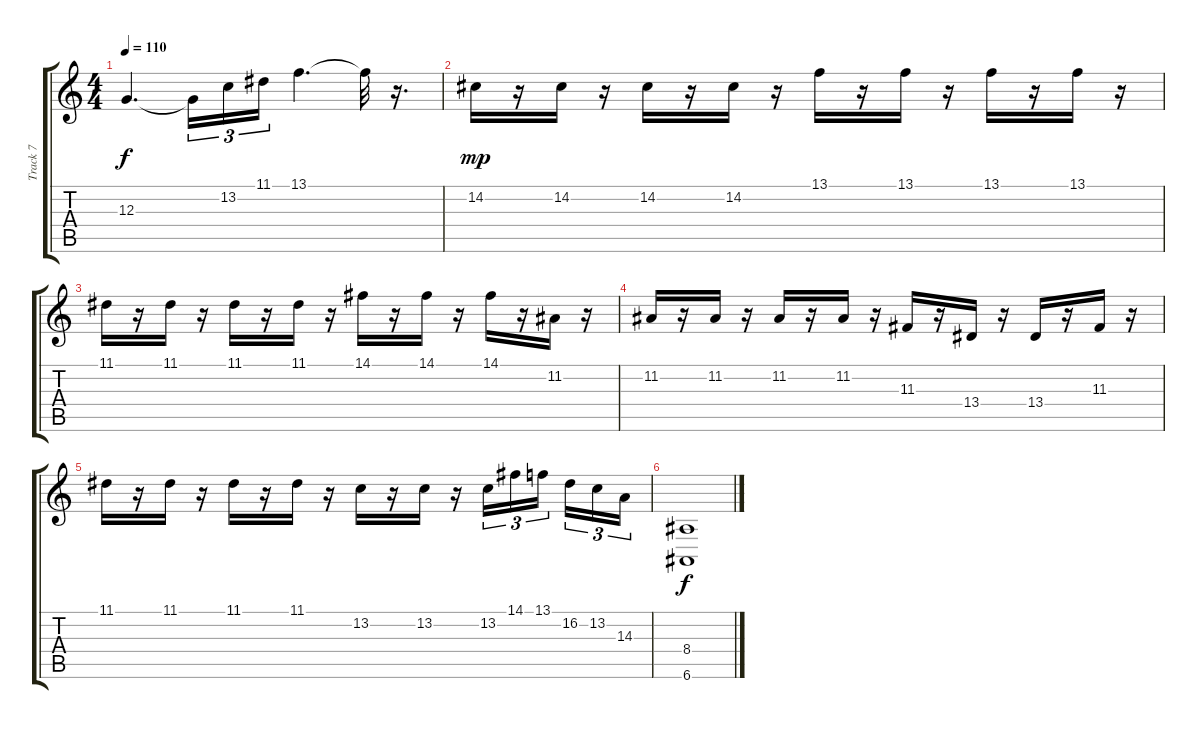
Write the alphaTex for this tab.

\track ("Track 7" "Track 7") {instrument harpsichord}
\staff {score tabs}
\tuning (E4 B3 G3 D3 A2 E2) {hide}
\ts (4 4)
\tempo 110
\clef g2
\ks c
12.3.4{d dy f} 12.3{t}.16{tu (3 2)} 13.2.16{tu (3 2)} 11.1.16{tu (3 2)} 13.1.4{d} 13.1{t}.32 r.16{d} |
14.2.16{dy mp} r.16 14.2.16 r.16 14.2.16 r.16 14.2.16 r.16 13.1.16 r.16 13.1.16 r.16 13.1.16 r.16 13.1.16 r.16 |
11.1.16 r.16 11.1.16 r.16 11.1.16 r.16 11.1.16 r.16 14.1.16 r.16 14.1.16 r.16 14.1.16 r.16 11.2.16 r.16 |
11.2.16 r.16 11.2.16 r.16 11.2.16 r.16 11.2.16 r.16 11.3.16 r.16 13.4.16 r.16 13.4.16 r.16 11.3.16 r.16 |
11.1.16 r.16 11.1.16 r.16 11.1.16 r.16 11.1.16 r.16 13.2.16 r.16 13.2.16 r.16 13.2.16{tu (3 2)} 14.1.16{tu (3 2)} 13.1.16{tu (3 2) beam splitsecondary} 16.2.16{tu (3 2)} 13.2.16{tu (3 2)} 14.3.16{tu (3 2)} |
(8.4 6.6).1{dy f}
